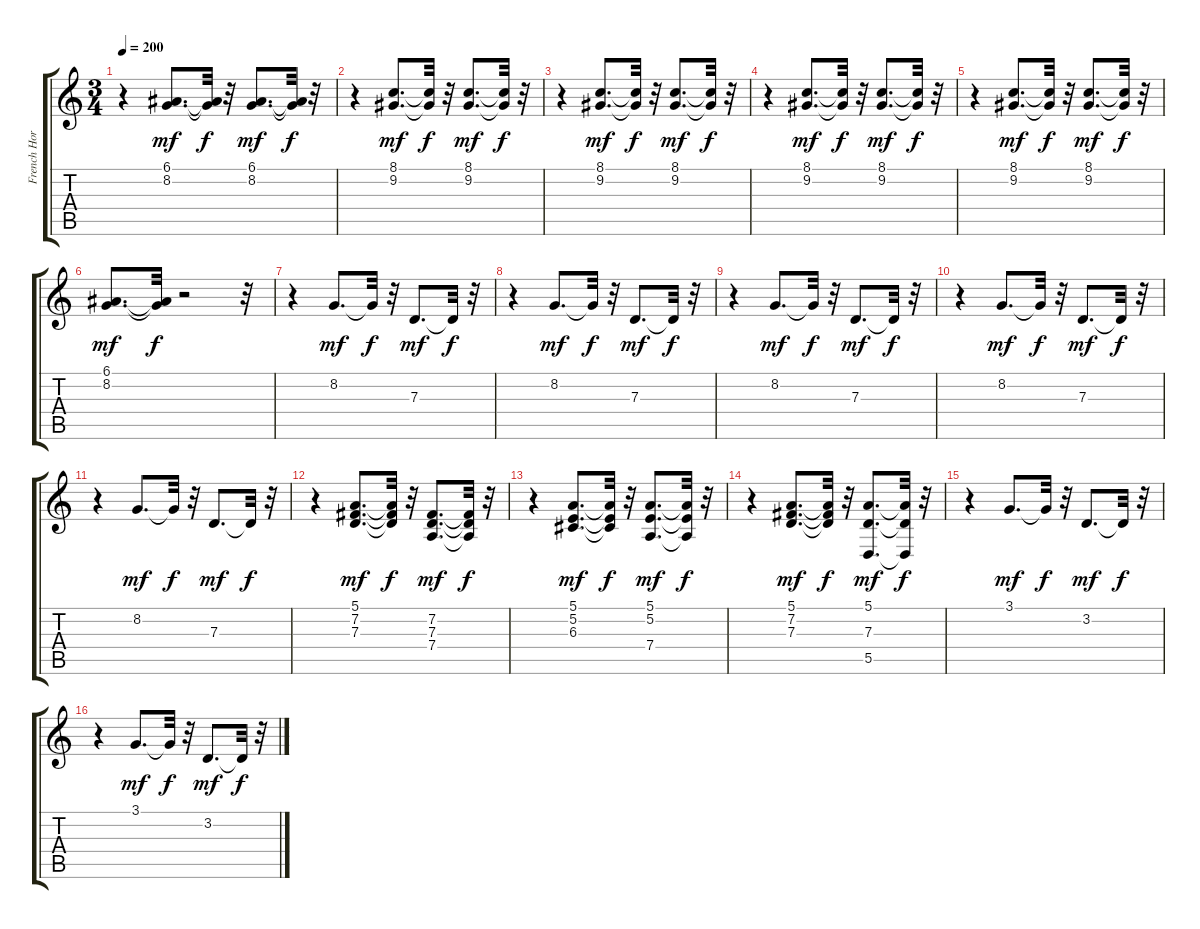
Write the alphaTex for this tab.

\track ("French Horn." "French Hor") {instrument frenchhorn}
\staff {score tabs}
\tuning (E4 B3 G3 D3 A2 E2) {hide}
\ts (3 4)
\tempo 200
\clef g2
\ks c
r.4{dy f} (6.1 8.2).8{d dy mf} (6.1{t} 8.2{t}).32{dy f} r.32 (6.1 8.2).8{d dy mf} (6.1{t} 8.2{t}).32{dy f} r.32 |
r.4 (8.1 9.2).8{d dy mf} (8.1{t} 9.2{t}).32{dy f} r.32 (8.1 9.2).8{d dy mf} (8.1{t} 9.2{t}).32{dy f} r.32 |
r.4 (8.1 9.2).8{d dy mf} (8.1{t} 9.2{t}).32{dy f} r.32 (8.1 9.2).8{d dy mf} (8.1{t} 9.2{t}).32{dy f} r.32 |
r.4 (8.1 9.2).8{d dy mf} (8.1{t} 9.2{t}).32{dy f} r.32 (8.1 9.2).8{d dy mf} (8.1{t} 9.2{t}).32{dy f} r.32 |
r.4 (8.1 9.2).8{d dy mf} (8.1{t} 9.2{t}).32{dy f} r.32 (8.1 9.2).8{d dy mf} (8.1{t} 9.2{t}).32{dy f} r.32 |
(6.1 8.2).8{d dy mf} (6.1{t} 8.2{t}).32{dy f} r.2 r.32 |
r.4 8.2.8{d dy mf} 8.2{t}.32{dy f} r.32 7.3.8{d dy mf} 7.3{t}.32{dy f} r.32 |
r.4 8.2.8{d dy mf} 8.2{t}.32{dy f} r.32 7.3.8{d dy mf} 7.3{t}.32{dy f} r.32 |
r.4 8.2.8{d dy mf} 8.2{t}.32{dy f} r.32 7.3.8{d dy mf} 7.3{t}.32{dy f} r.32 |
r.4 8.2.8{d dy mf} 8.2{t}.32{dy f} r.32 7.3.8{d dy mf} 7.3{t}.32{dy f} r.32 |
r.4 8.2.8{d dy mf} 8.2{t}.32{dy f} r.32 7.3.8{d dy mf} 7.3{t}.32{dy f} r.32 |
r.4 (5.1 7.2 7.3).8{d dy mf} (5.1{t} 7.2{t} 7.3{t}).32{dy f} r.32 (7.2 7.3 7.4).8{d dy mf} (7.2{t} 7.3{t} 7.4{t}).32{dy f} r.32 |
r.4 (5.1 5.2 6.3).8{d dy mf} (5.1{t} 5.2{t} 6.3{t}).32{dy f} r.32 (5.1 5.2 7.4).8{d dy mf} (5.1{t} 5.2{t} 7.4{t}).32{dy f} r.32 |
r.4 (5.1 7.2 7.3).8{d dy mf} (5.1{t} 7.2{t} 7.3{t}).32{dy f} r.32 (5.1 7.3 5.5).8{d dy mf} (5.1{t} 7.3{t} 5.5{t}).32{dy f} r.32 |
r.4 3.1.8{d dy mf} 3.1{t}.32{dy f} r.32 3.2.8{d dy mf} 3.2{t}.32{dy f} r.32 |
r.4 3.1.8{d dy mf} 3.1{t}.32{dy f} r.32 3.2.8{d dy mf} 3.2{t}.32{dy f} r.32
